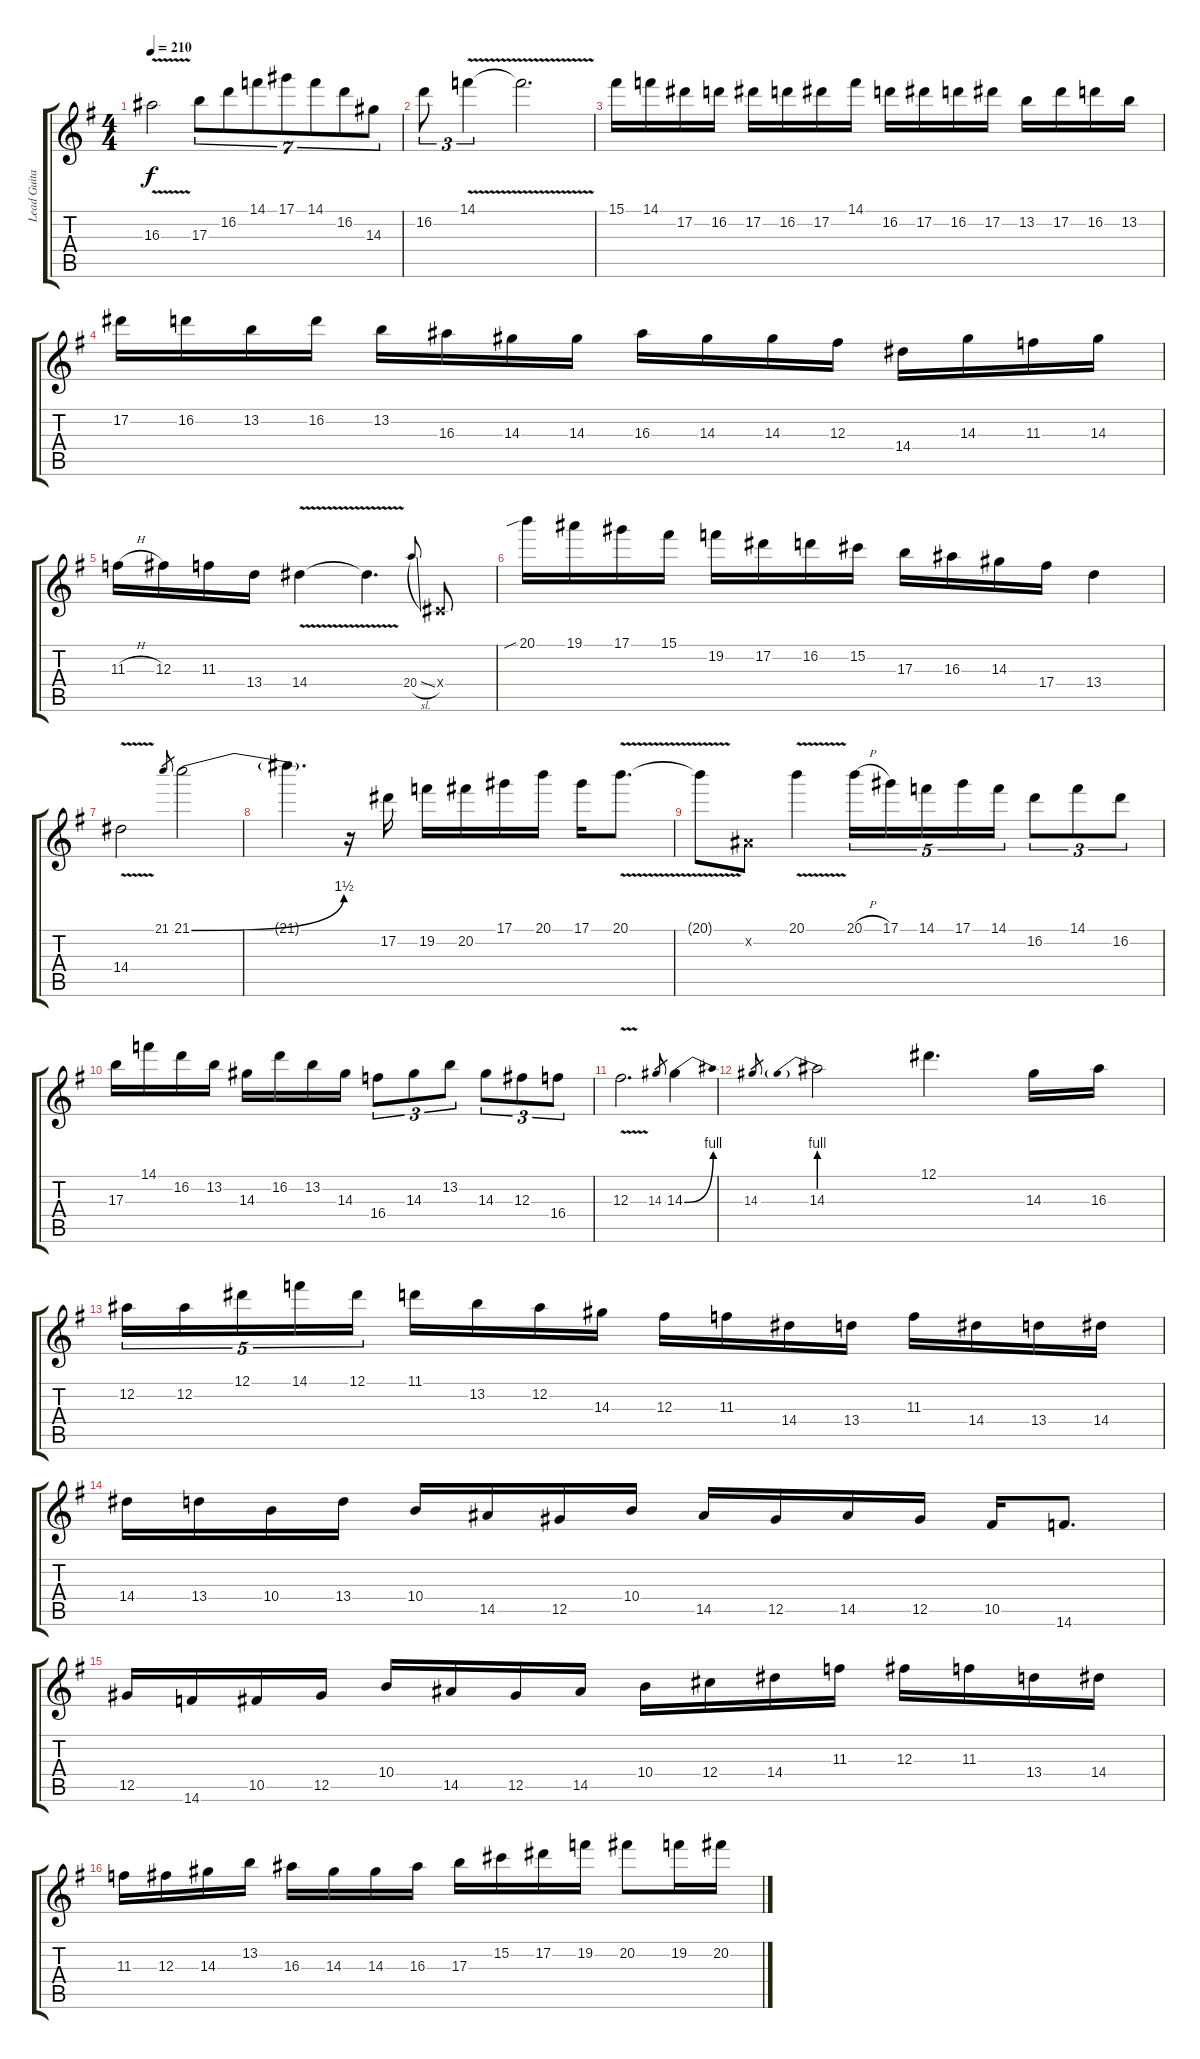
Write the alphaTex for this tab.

\track ("Lead Guitar I (Malmsteen)" "Lead Guita") {instrument distortionguitar}
\staff {score tabs}
\tuning (Eb4 Bb3 Gb3 Db3 Ab2 Eb2) {hide}
\ts (4 4)
\tempo 210
\clef g2
\ks g
16.3{v}.2{dy f} 17.3.8{tu (7 4)} 16.2.8{tu (7 4)} 14.1.8{tu (7 4)} 17.1.8{tu (7 4)} 14.1.8{tu (7 4)} 16.2.8{tu (7 4)} 14.3.8{tu (7 4)} |
16.2.8{tu (3 2)} 14.1{v}.4{tu (3 2)} 14.1{t}.2{d} |
15.1.16 14.1.16 17.2.16 16.2.16 17.2.16 16.2.16 17.2.16 14.1.16 16.2.16 17.2.16 16.2.16 17.2.16 13.2.16 17.2.16 16.2.16 13.2.16 |
17.2.16 16.2.16 13.2.16 16.2.16 13.2.16 16.3.16 14.3.16 14.3.16 16.3.16 14.3.16 14.3.16 12.3.16 14.4.16 14.3.16 11.3.16 14.3.16 |
11.3{h}.16 12.3.16 11.3.16 13.4.16 14.4{v}.4 14.4{t}.4{d} 20.4{sl}.8{gr onbeat} 0.4{x}.8 |
20.1{sib}.16 19.1.16 17.1.16 15.1.16 19.2.16 17.2.16 16.2.16 15.2.16 17.3.16 16.3.16 14.3.16 17.4.16 13.4.4 |
14.4{v}.2 21.1.8{gr} 21.1{be (bend 0 0 60 6)}.2 |
21.1{t}.4{d} r.16 17.2.16 19.2.16 20.2.16 17.1.16 20.1.16 17.1.16 20.1{v}.8{d} |
20.1{t}.8 0.2{x}.8 20.1{v}.4 20.1{h}.16{tu (5 4)} 17.1.16{tu (5 4)} 14.1.16{tu (5 4)} 17.1.16{tu (5 4)} 14.1.16{tu (5 4)} 16.2.8{tu (3 2)} 14.1.8{tu (3 2)} 16.2.8{tu (3 2)} |
17.3.16 14.1.16 16.2.16 13.2.16 14.3.16 16.2.16 13.2.16 14.3.16 16.4.8{tu (3 2)} 14.3.8{tu (3 2)} 13.2.8{tu (3 2)} 14.3.8{tu (3 2)} 12.3.8{tu (3 2)} 16.4.8{tu (3 2)} |
12.3{v}.2{d} 14.3.8{gr} 14.3{be (bend 0 0 60 4)}.4 |
14.3.8{gr} 14.3{be (prebend 0 4 60 4)}.2 12.1.4{d} 14.3.16 16.3.16 |
12.2.16{tu (5 4)} 12.2.16{tu (5 4)} 12.1.16{tu (5 4)} 14.1.16{tu (5 4)} 12.1.16{tu (5 4)} 11.1.16 13.2.16 12.2.16 14.3.16 12.3.16 11.3.16 14.4.16 13.4.16 11.3.16 14.4.16 13.4.16 14.4.16 |
14.4.16 13.4.16 10.4.16 13.4.16 10.4.16 14.5.16 12.5.16 10.4.16 14.5.16 12.5.16 14.5.16 12.5.16 10.5.16 14.6.8{d} |
12.5.16 14.6.16 10.5.16 12.5.16 10.4.16 14.5.16 12.5.16 14.5.16 10.4.16 12.4.16 14.4.16 11.3.16 12.3.16 11.3.16 13.4.16 14.4.16 |
11.3.16 12.3.16 14.3.16 13.2.16 16.3.16 14.3.16 14.3.16 16.3.16 17.3.16 15.2.16 17.2.16 19.2.16 20.2.8 19.2.16 20.2.16
